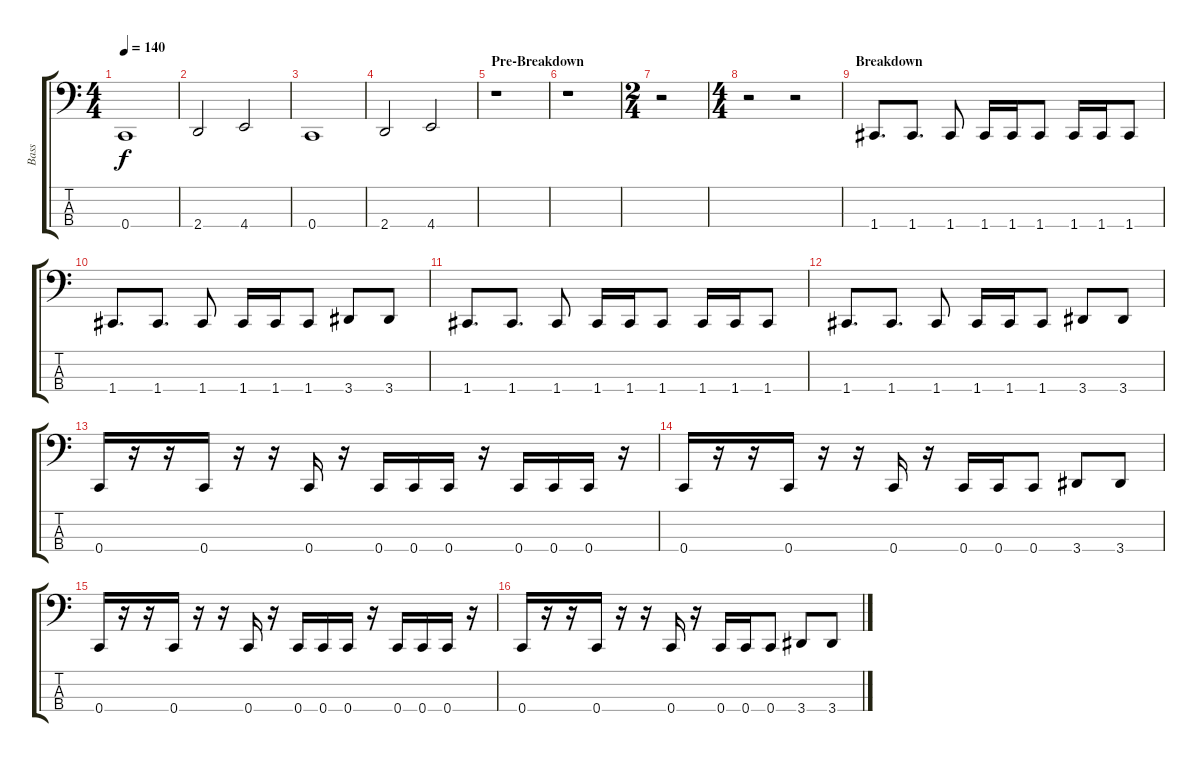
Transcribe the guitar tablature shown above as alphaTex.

\track ("Bass" "Bass") {instrument electricbassfinger}
\staff {score tabs}
\tuning (F2 C2 G1 C1) {hide}
\ts (4 4)
\tempo 140
\clef f4
\ks c
0.4.1{dy f} |
2.4.2 4.4.2 |
0.4.1 |
2.4.2 4.4.2 |
\section ("" "Pre-Breakdown")
r.1 |
r.1 |
\ts (2 4)
r.2 |
\ts (4 4)
r.2 r.2 |
\section ("" "Breakdown")
1.4.8{d} 1.4.8{d} 1.4.8 1.4.16 1.4.16 1.4.8 1.4.16 1.4.16 1.4.8 |
1.4.8{d} 1.4.8{d} 1.4.8 1.4.16 1.4.16 1.4.8 3.4.8 3.4.8 |
1.4.8{d} 1.4.8{d} 1.4.8 1.4.16 1.4.16 1.4.8 1.4.16 1.4.16 1.4.8 |
1.4.8{d} 1.4.8{d} 1.4.8 1.4.16 1.4.16 1.4.8 3.4.8 3.4.8 |
0.4.16 r.16 r.16 0.4.16 r.16 r.16 0.4.16 r.16 0.4.16 0.4.16 0.4.16 r.16 0.4.16 0.4.16 0.4.16 r.16 |
0.4.16 r.16 r.16 0.4.16 r.16 r.16 0.4.16 r.16 0.4.16 0.4.16 0.4.8 3.4.8 3.4.8 |
0.4.16 r.16 r.16 0.4.16 r.16 r.16 0.4.16 r.16 0.4.16 0.4.16 0.4.16 r.16 0.4.16 0.4.16 0.4.16 r.16 |
0.4.16 r.16 r.16 0.4.16 r.16 r.16 0.4.16 r.16 0.4.16 0.4.16 0.4.8 3.4.8 3.4.8
